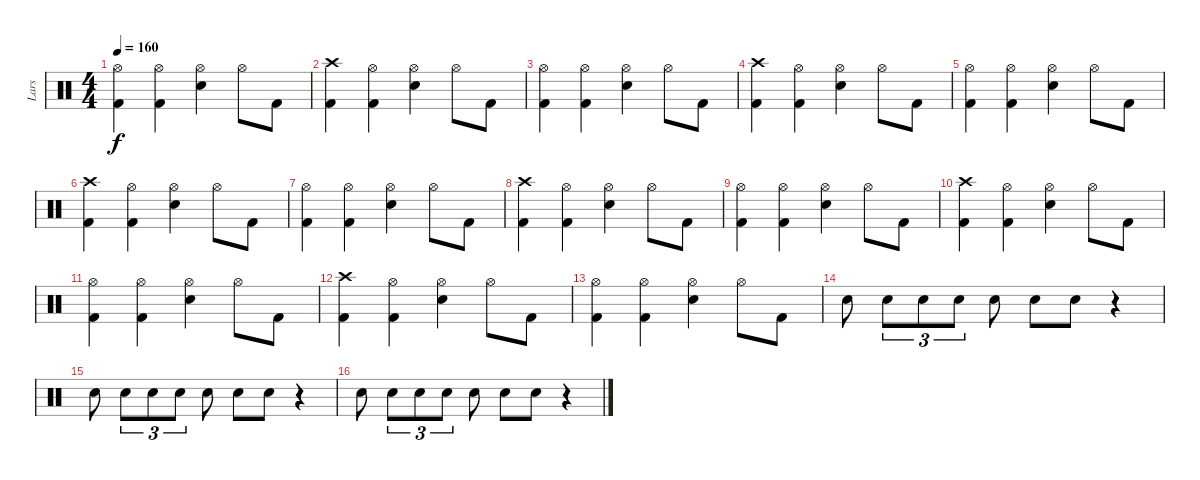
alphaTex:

\track ("Lars" "Lars") {instrument percussion}
\staff {score}
\articulation defaults
\ts (4 4)
\tempo 160
\clef neutral
\ks c
("Hi-Hat (open)" "Kick (hit) 2").4{dy f} ("Hi-Hat (open)" "Kick (hit) 2").4 ("Hi-Hat (open)" "Snare (hit) 2").4 "Hi-Hat (open)".8 "Kick (hit) 2".8 |
("Crash high (hit)" "Kick (hit) 2").4 ("Hi-Hat (open)" "Kick (hit) 2").4 ("Hi-Hat (open)" "Snare (hit) 2").4 "Hi-Hat (open)".8 "Kick (hit) 2".8 |
("Hi-Hat (open)" "Kick (hit) 2").4 ("Hi-Hat (open)" "Kick (hit) 2").4 ("Hi-Hat (open)" "Snare (hit) 2").4 "Hi-Hat (open)".8 "Kick (hit) 2".8 |
("Crash high (hit)" "Kick (hit) 2").4 ("Hi-Hat (open)" "Kick (hit) 2").4 ("Hi-Hat (open)" "Snare (hit) 2").4 "Hi-Hat (open)".8 "Kick (hit) 2".8 |
("Hi-Hat (open)" "Kick (hit) 2").4 ("Hi-Hat (open)" "Kick (hit) 2").4 ("Hi-Hat (open)" "Snare (hit) 2").4 "Hi-Hat (open)".8 "Kick (hit) 2".8 |
("Crash high (hit)" "Kick (hit) 2").4 ("Hi-Hat (open)" "Kick (hit) 2").4 ("Hi-Hat (open)" "Snare (hit) 2").4 "Hi-Hat (open)".8 "Kick (hit) 2".8 |
("Hi-Hat (open)" "Kick (hit) 2").4 ("Hi-Hat (open)" "Kick (hit) 2").4 ("Hi-Hat (open)" "Snare (hit) 2").4 "Hi-Hat (open)".8 "Kick (hit) 2".8 |
("Crash high (hit)" "Kick (hit) 2").4 ("Hi-Hat (open)" "Kick (hit) 2").4 ("Hi-Hat (open)" "Snare (hit) 2").4 "Hi-Hat (open)".8 "Kick (hit) 2".8 |
("Hi-Hat (open)" "Kick (hit) 2").4 ("Hi-Hat (open)" "Kick (hit) 2").4 ("Hi-Hat (open)" "Snare (hit) 2").4 "Hi-Hat (open)".8 "Kick (hit) 2".8 |
("Crash high (hit)" "Kick (hit) 2").4 ("Hi-Hat (open)" "Kick (hit) 2").4 ("Hi-Hat (open)" "Snare (hit) 2").4 "Hi-Hat (open)".8 "Kick (hit) 2".8 |
("Hi-Hat (open)" "Kick (hit) 2").4 ("Hi-Hat (open)" "Kick (hit) 2").4 ("Hi-Hat (open)" "Snare (hit) 2").4 "Hi-Hat (open)".8 "Kick (hit) 2".8 |
("Crash high (hit)" "Kick (hit) 2").4 ("Hi-Hat (open)" "Kick (hit) 2").4 ("Hi-Hat (open)" "Snare (hit) 2").4 "Hi-Hat (open)".8 "Kick (hit) 2".8 |
("Hi-Hat (open)" "Kick (hit) 2").4 ("Hi-Hat (open)" "Kick (hit) 2").4 ("Hi-Hat (open)" "Snare (hit) 2").4 "Hi-Hat (open)".8 "Kick (hit) 2".8 |
"Snare (hit) 2".8 "Snare (hit) 2".8{tu (3 2)} "Snare (hit) 2".8{tu (3 2)} "Snare (hit) 2".8{tu (3 2)} "Snare (hit) 2".8 "Snare (hit) 2".8 "Snare (hit) 2".8 r.4 |
"Snare (hit) 2".8 "Snare (hit) 2".8{tu (3 2)} "Snare (hit) 2".8{tu (3 2)} "Snare (hit) 2".8{tu (3 2)} "Snare (hit) 2".8 "Snare (hit) 2".8 "Snare (hit) 2".8 r.4 |
"Snare (hit) 2".8 "Snare (hit) 2".8{tu (3 2)} "Snare (hit) 2".8{tu (3 2)} "Snare (hit) 2".8{tu (3 2)} "Snare (hit) 2".8 "Snare (hit) 2".8 "Snare (hit) 2".8 r.4
